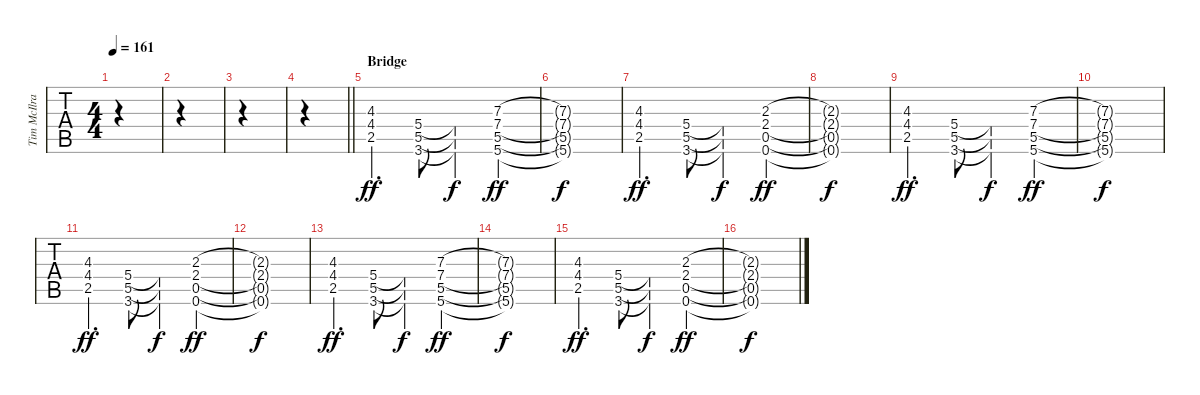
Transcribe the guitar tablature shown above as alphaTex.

\track ("Tim McIlrath - Guitar One" "Tim McIlra") {instrument distortionguitar}
\staff {tabs}
\tuning (Eb4 Bb3 Gb3 Db3 Ab2 Eb2) {hide}
\ts (4 4)
\tempo 161
\clef g2
\ks db
|
|
|
\barLineRight lightlight
|
\section ("" "Bridge")
(4.3 4.4 2.5).4{d dy ff} (5.4 5.5 3.6).8 (5.4{t} 5.5{t} 3.6{t}).4{dy f} (7.3 7.4 5.5 5.6).4{dy ff} |
(7.3{t} 7.4{t} 5.5{t} 5.6{t}).1{dy f} |
(4.3 4.4 2.5).4{d dy ff} (5.4 5.5 3.6).8 (5.4{t} 5.5{t} 3.6{t}).4{dy f} (2.3 2.4 0.5 0.6).4{dy ff} |
(2.3{t} 2.4{t} 0.5{t} 0.6{t}).1{dy f} |
(4.3 4.4 2.5).4{d dy ff} (5.4 5.5 3.6).8 (5.4{t} 5.5{t} 3.6{t}).4{dy f} (7.3 7.4 5.5 5.6).4{dy ff} |
(7.3{t} 7.4{t} 5.5{t} 5.6{t}).1{dy f} |
(4.3 4.4 2.5).4{d dy ff} (5.4 5.5 3.6).8 (5.4{t} 5.5{t} 3.6{t}).4{dy f} (2.3 2.4 0.5 0.6).4{dy ff} |
(2.3{t} 2.4{t} 0.5{t} 0.6{t}).1{dy f} |
(4.3 4.4 2.5).4{d dy ff} (5.4 5.5 3.6).8 (5.4{t} 5.5{t} 3.6{t}).4{dy f} (7.3 7.4 5.5 5.6).4{dy ff} |
(7.3{t} 7.4{t} 5.5{t} 5.6{t}).1{dy f} |
(4.3 4.4 2.5).4{d dy ff} (5.4 5.5 3.6).8 (5.4{t} 5.5{t} 3.6{t}).4{dy f} (2.3 2.4 0.5 0.6).4{dy ff} |
(2.3{t} 2.4{t} 0.5{t} 0.6{t}).1{dy f}
